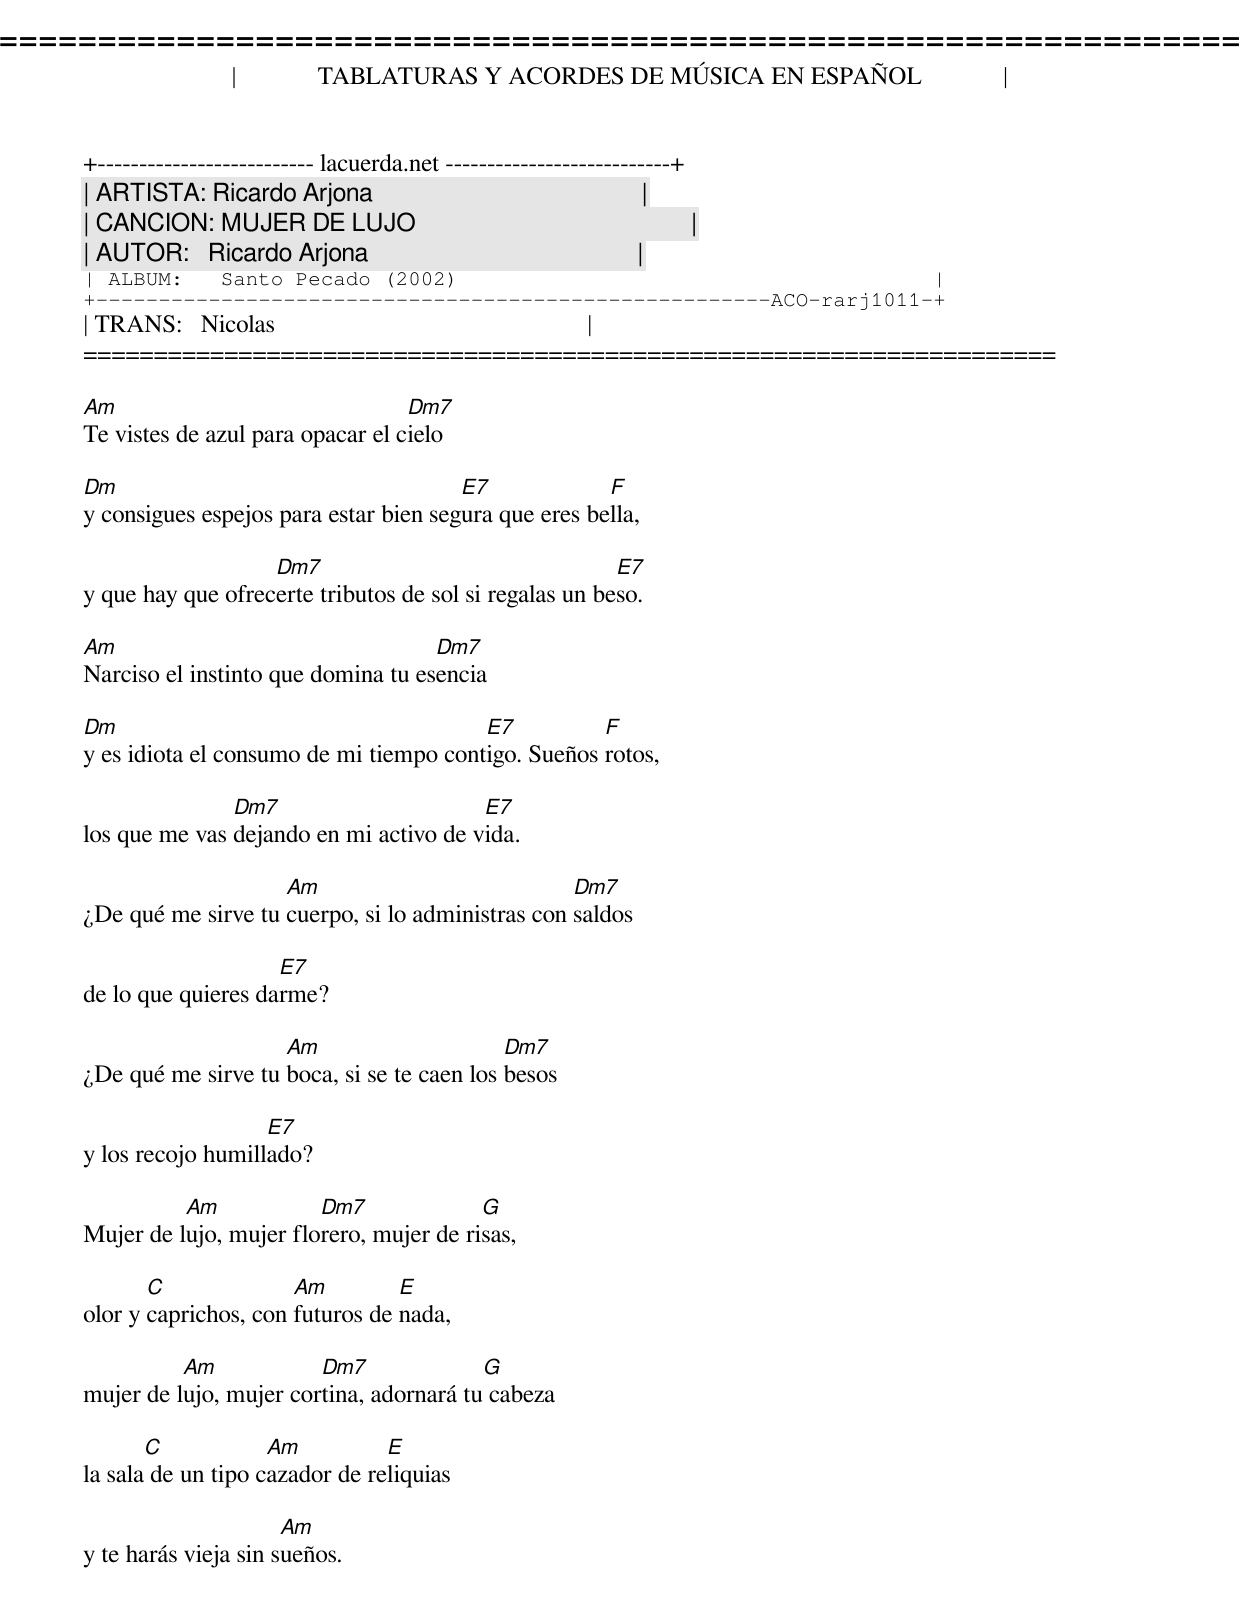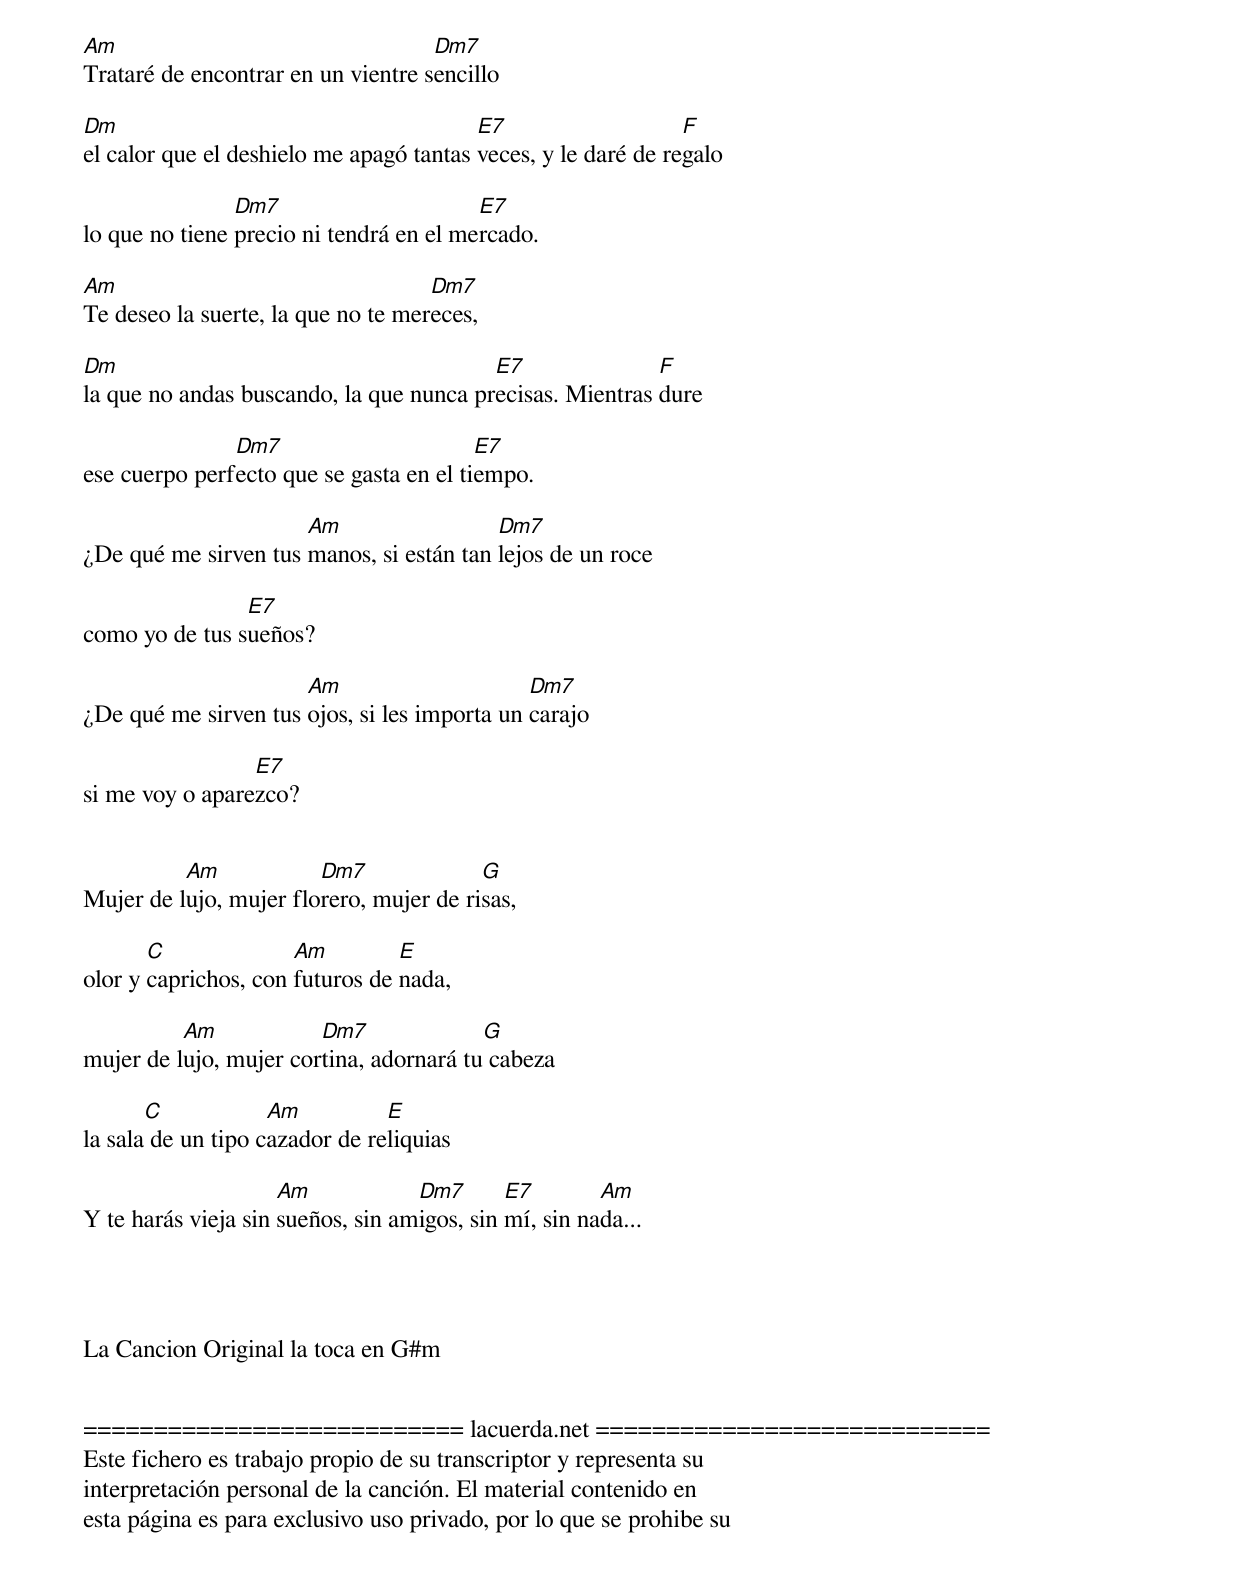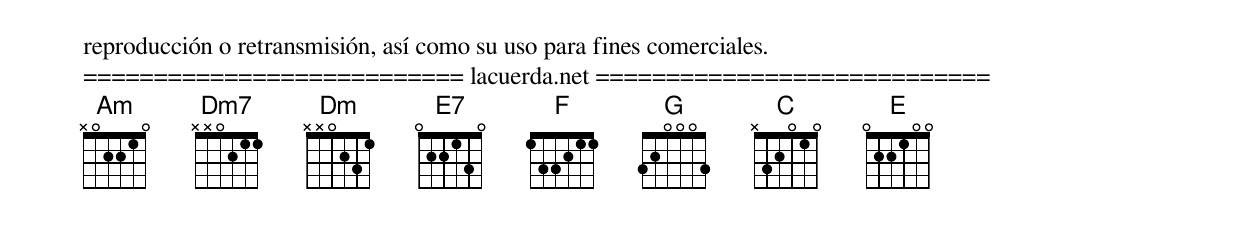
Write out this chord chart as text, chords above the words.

=====================================================================
|             TABLATURAS Y ACORDES DE MÚSICA EN ESPAÑOL             |
+-------------------------- lacuerda.net ---------------------------+
| ARTISTA: Ricardo Arjona                                           |
| CANCION: MUJER DE LUJO                                            |
| AUTOR:   Ricardo Arjona                                           |
| ALBUM:   Santo Pecado (2002)                                      |
+------------------------------------------------------ACO-rarj1011-+
| TRANS:   Nicolas                                                  |
=====================================================================

Am                                Dm7
Te vistes de azul para opacar el cielo

Dm                                     E7             F
y consigues espejos para estar bien segura que eres bella,

                   Dm7                                  E7
y que hay que ofrecerte tributos de sol si regalas un beso.

Am                                  Dm7
Narciso el instinto que domina tu esencia

Dm                                      E7          F
y es idiota el consumo de mi tiempo contigo. Sueños rotos,

               Dm7                      E7
los que me vas dejando en mi activo de vida.

                    Am                            Dm7
¿De qué me sirve tu cuerpo, si lo administras con saldos

                    E7
de lo que quieres darme?

                    Am                      Dm7
¿De qué me sirve tu boca, si se te caen los besos

                   E7
y los recojo humillado?

          Am            Dm7              G
Mujer de lujo, mujer florero, mujer de risas,

       C              Am         E
olor y caprichos, con futuros de nada,

          Am            Dm7              G
mujer de lujo, mujer cortina, adornará tu cabeza

       C            Am          E
la sala de un tipo cazador de reliquias

                      Am
y te harás vieja sin sueños.


Am                                  Dm7
Trataré de encontrar en un vientre sencillo

Dm                                       E7                    F
el calor que el deshielo me apagó tantas veces, y le daré de regalo

                Dm7                      E7
lo que no tiene precio ni tendrá en el mercado.

Am                                  Dm7
Te deseo la suerte, la que no te mereces,

Dm                                       E7               F
la que no andas buscando, la que nunca precisas. Mientras dure

               Dm7                       E7
ese cuerpo perfecto que se gasta en el tiempo.

                      Am                  Dm7
¿De qué me sirven tus manos, si están tan lejos de un roce

                E7
como yo de tus sueños?

                      Am                      Dm7
¿De qué me sirven tus ojos, si les importa un carajo

                 E7
si me voy o aparezco?


          Am            Dm7              G
Mujer de lujo, mujer florero, mujer de risas,

       C              Am         E
olor y caprichos, con futuros de nada,

          Am            Dm7              G
mujer de lujo, mujer cortina, adornará tu cabeza

       C            Am          E
la sala de un tipo cazador de reliquias

                     Am            Dm7       E7        Am
Y te harás vieja sin sueños, sin amigos, sin mí, sin nada...




La Cancion Original la toca en G#m


=========================== lacuerda.net ============================
Este fichero es trabajo propio de su transcriptor y representa su
interpretación personal de la canción. El material contenido en
esta página es para exclusivo uso privado, por lo que se prohibe su
reproducción o retransmisión, así como su uso para fines comerciales.
=========================== lacuerda.net ============================
